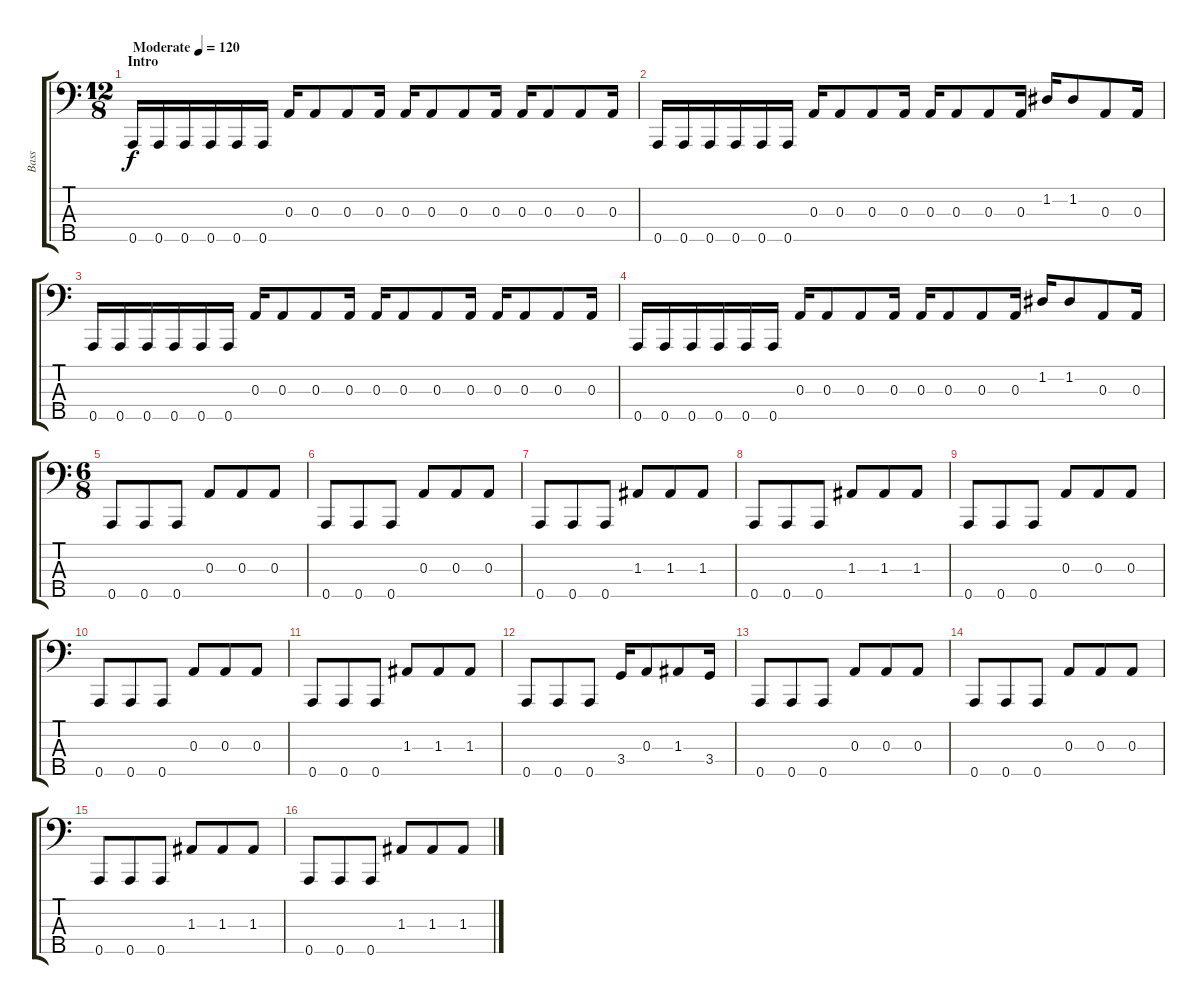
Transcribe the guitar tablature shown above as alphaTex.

\track ("Bass" "Bass") {instrument electricbasspick}
\staff {score tabs}
\tuning (G2 D2 A1 E1 A0) {hide}
\ts (12 8)
\section ("" "Intro")
\tempo (120 "Moderate")
\clef f4
\ks c
0.5.16{dy f instrument electricbasspick} 0.5.16 0.5.16 0.5.16 0.5.16 0.5.16 0.3.16 0.3.8 0.3.8 0.3.16 0.3.16 0.3.8 0.3.8 0.3.16 0.3.16 0.3.8 0.3.8 0.3.16 |
0.5.16 0.5.16 0.5.16 0.5.16 0.5.16 0.5.16 0.3.16 0.3.8 0.3.8 0.3.16 0.3.16 0.3.8 0.3.8 0.3.16 1.2.16 1.2.8 0.3.8 0.3.16 |
0.5.16 0.5.16 0.5.16 0.5.16 0.5.16 0.5.16 0.3.16 0.3.8 0.3.8 0.3.16 0.3.16 0.3.8 0.3.8 0.3.16 0.3.16 0.3.8 0.3.8 0.3.16 |
0.5.16 0.5.16 0.5.16 0.5.16 0.5.16 0.5.16 0.3.16 0.3.8 0.3.8 0.3.16 0.3.16 0.3.8 0.3.8 0.3.16 1.2.16 1.2.8 0.3.8 0.3.16 |
\ts (6 8)
0.5.8 0.5.8 0.5.8 0.3.8 0.3.8 0.3.8 |
0.5.8 0.5.8 0.5.8 0.3.8 0.3.8 0.3.8 |
0.5.8 0.5.8 0.5.8 1.3.8 1.3.8 1.3.8 |
0.5.8 0.5.8 0.5.8 1.3.8 1.3.8 1.3.8 |
0.5.8 0.5.8 0.5.8 0.3.8 0.3.8 0.3.8 |
0.5.8 0.5.8 0.5.8 0.3.8 0.3.8 0.3.8 |
0.5.8 0.5.8 0.5.8 1.3.8 1.3.8 1.3.8 |
0.5.8 0.5.8 0.5.8 3.4.16 0.3.8 1.3.8 3.4.16 |
0.5.8 0.5.8 0.5.8 0.3.8 0.3.8 0.3.8 |
0.5.8 0.5.8 0.5.8 0.3.8 0.3.8 0.3.8 |
0.5.8 0.5.8 0.5.8 1.3.8 1.3.8 1.3.8 |
0.5.8 0.5.8 0.5.8 1.3.8 1.3.8 1.3.8
